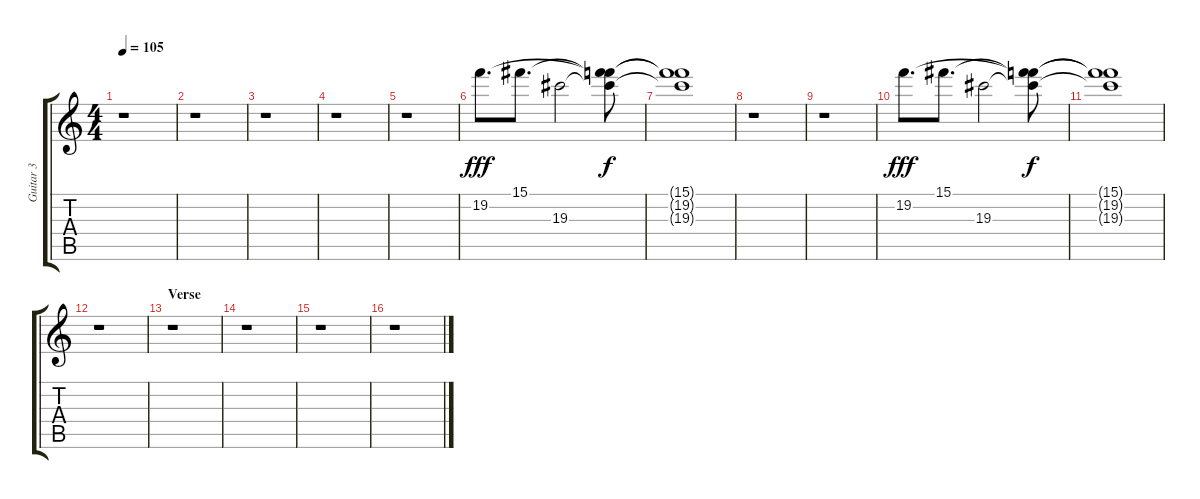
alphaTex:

\track ("Guitar 3" "Guitar 3") {instrument distortionguitar}
\staff {score tabs}
\tuning (Eb4 Bb3 Gb3 Db3 Ab2 Db2) {hide}
\ts (4 4)
\tempo 105
\clef g2
\ks c
r.1{dy fff} |
r.1 |
r.1 |
r.1 |
r.1 |
19.2.8{d instrument electricguitarclean} 15.1.8{d} 19.3.2 (15.1{t} 19.2{t} 19.3{t}).8{dy f} |
(15.1{t} 19.2{t} 19.3{t}).1 |
r.1 |
r.1 |
19.2.8{d dy fff instrument electricguitarclean} 15.1.8{d} 19.3.2 (15.1{t} 19.2{t} 19.3{t}).8{dy f} |
(15.1{t} 19.2{t} 19.3{t}).1 |
r.1 |
\section ("" "Verse")
r.1 |
r.1 |
r.1 |
r.1
